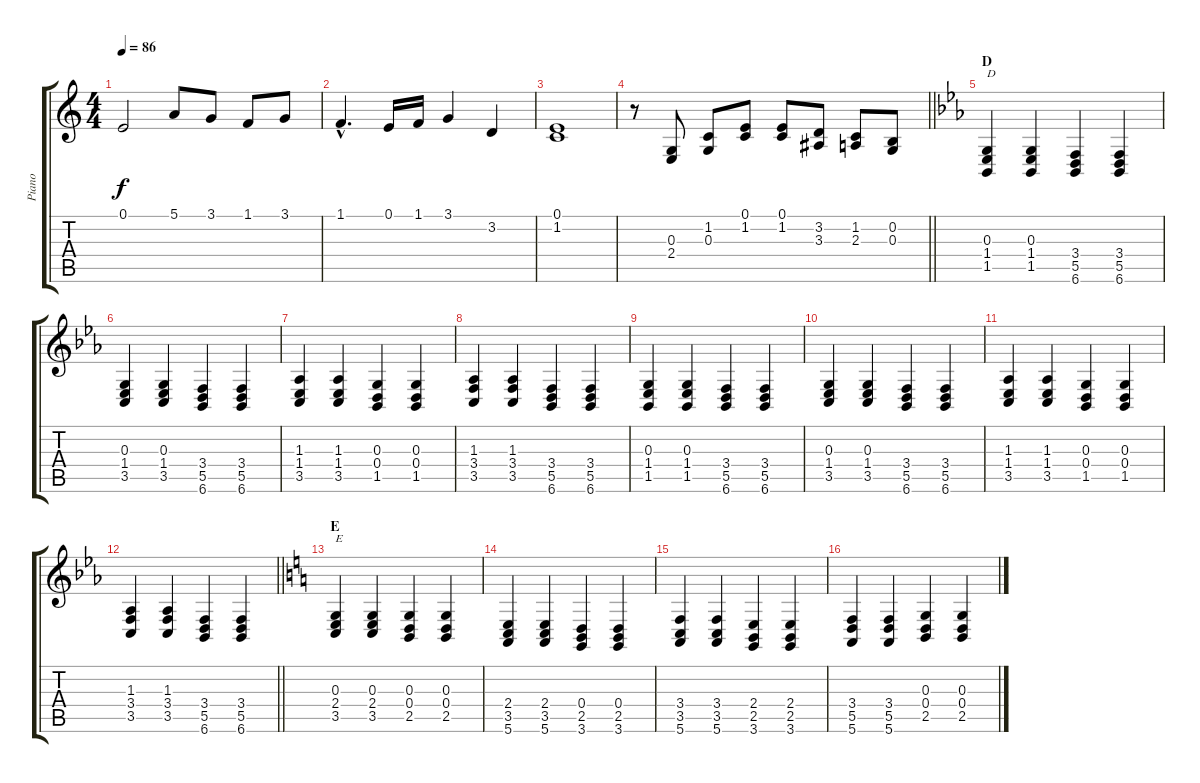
\track ("Piano" "Piano") {instrument acousticgrandpiano}
\staff {score tabs}
\tuning (E4 B3 G3 D3 A2 E2) {hide}
\ts (4 4)
\tempo 86
\clef g2
\ks c
0.1.2{dy f} 5.1.8 3.1.8 1.1.8 3.1.8 |
1.1{hac}.4{d} 0.1.16 1.1.16 3.1.4 3.2.4 |
(0.1 1.2).1 |
\barLineRight lightlight
r.8 (0.3 2.4).8 (1.2 0.3).8 (0.1 1.2).8 (0.1 1.2).8 (3.2 3.3).8 (1.2 2.3).8 (0.2 0.3).8 |
\section ("" "D")
\ks eb
(0.3 1.4 1.5).4{txt "D"} (0.3 1.4 1.5).4 (3.4 5.5 6.6).4 (3.4 5.5 6.6).4 |
(0.3 1.4 3.5).4 (0.3 1.4 3.5).4 (3.4 5.5 6.6).4 (3.4 5.5 6.6).4 |
(1.3 1.4 3.5).4 (1.3 1.4 3.5).4 (0.3 0.4 1.5).4 (0.3 0.4 1.5).4 |
(1.3 3.4 3.5).4 (1.3 3.4 3.5).4 (3.4 5.5 6.6).4 (3.4 5.5 6.6).4 |
(0.3 1.4 1.5).4 (0.3 1.4 1.5).4 (3.4 5.5 6.6).4 (3.4 5.5 6.6).4 |
(0.3 1.4 3.5).4 (0.3 1.4 3.5).4 (3.4 5.5 6.6).4 (3.4 5.5 6.6).4 |
(1.3 1.4 3.5).4 (1.3 1.4 3.5).4 (0.3 0.4 1.5).4 (0.3 0.4 1.5).4 |
\barLineRight lightlight
(1.3 3.4 3.5).4 (1.3 3.4 3.5).4 (3.4 5.5 6.6).4 (3.4 5.5 6.6).4 |
\section ("" "E")
\ks c
(0.3 2.4 3.5).4{txt "E"} (0.3 2.4 3.5).4 (0.3 0.4 2.5).4 (0.3 0.4 2.5).4 |
(2.4 3.5 5.6).4 (2.4 3.5 5.6).4 (0.4 2.5 3.6).4 (0.4 2.5 3.6).4 |
(3.4 3.5 5.6).4 (3.4 3.5 5.6).4 (2.4 2.5 3.6).4 (2.4 2.5 3.6).4 |
(3.4 5.5 5.6).4 (3.4 5.5 5.6).4 (0.3 0.4 2.5).4 (0.3 0.4 2.5).4
